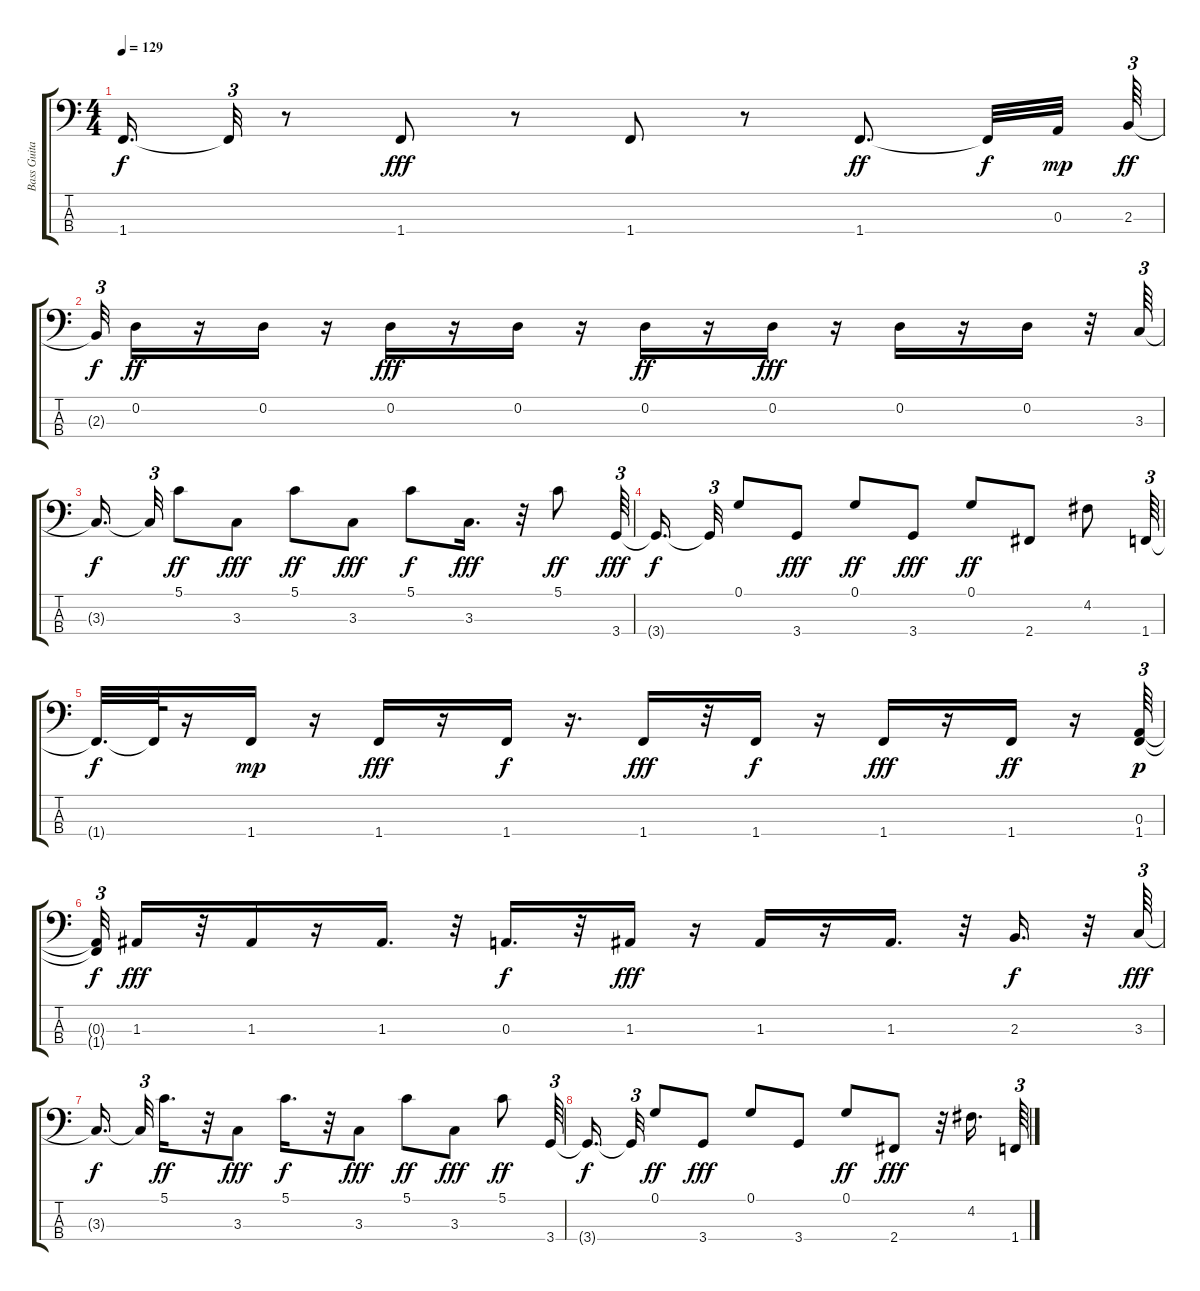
\track ("Bass Guitar" "Bass Guita") {instrument electricbassfinger}
\staff {score tabs}
\tuning (G2 D2 A1 E1) {hide}
\ts (4 4)
\tempo 129
\clef f4
\ks c
1.4{t}.16{d dy f} 1.4{t}.32{tu (3 2)} r.8 1.4.8{dy fff} r.8 1.4.8 r.8 1.4.8{d dy ff} 1.4{t}.32{dy f} 0.3.32{dy mp beam splitsecondary} 2.3.64{tu (3 2) dy ff} |
2.3{t}.32{tu (3 2) dy f} 0.2.16{dy ff} r.16 0.2.16 r.16 0.2.16{dy fff} r.16 0.2.16 r.16 0.2.16{dy ff} r.16 0.2.16{dy fff} r.16 0.2.16 r.16 0.2.16 r.32 3.3.64{tu (3 2)} |
3.3{t}.16{d dy f beam splitsecondary} 3.3{t}.32{tu (3 2)} 5.1.8{dy ff} 3.3.8{dy fff} 5.1.8{dy ff} 3.3.8{dy fff} 5.1.8{dy f} 3.3.16{d dy fff} r.32 5.1.8{dy ff} 3.4.64{tu (3 2) dy fff} |
3.4{t}.16{d dy f beam splitsecondary} 3.4{t}.32{tu (3 2)} 0.1.8 3.4.8{dy fff} 0.1.8{dy ff} 3.4.8{dy fff} 0.1.8{dy ff} 2.4.8 4.2.8 1.4.64{tu (3 2)} |
1.4{t}.32{d dy f} 1.4{t}.64 r.16 1.4.16{dy mp} r.16 1.4.16{dy fff} r.16 1.4.16{dy f} r.16{d} 1.4.16{dy fff} r.32 1.4.16{dy f} r.16 1.4.16{dy fff} r.16 1.4.16{dy ff} r.16 (0.3 1.4).64{tu (3 2) dy p} |
(0.3{t} 1.4{t}).32{tu (3 2) dy f} 1.3.16{dy fff} r.32 1.3.16 r.16 1.3.16{d} r.32 0.3.16{d dy f} r.32 1.3.16{dy fff} r.16 1.3.16 r.16 1.3.16{d} r.32 2.3.16{d dy f} r.32 3.3.64{tu (3 2) dy fff} |
3.3{t}.16{d dy f beam splitsecondary} 3.3{t}.32{tu (3 2)} 5.1.16{d dy ff} r.32 3.3.8{dy fff} 5.1.16{d dy f} r.32 3.3.8{dy fff} 5.1.8{dy ff} 3.3.8{dy fff} 5.1.8{dy ff} 3.4.64{tu (3 2)} |
3.4{t}.16{d dy f beam splitsecondary} 3.4{t}.32{tu (3 2)} 0.1.8{dy ff} 3.4.8{dy fff} 0.1.8 3.4.8 0.1.8{dy ff} 2.4.8{dy fff} r.32 4.2.16{d} 1.4.64{tu (3 2)}
